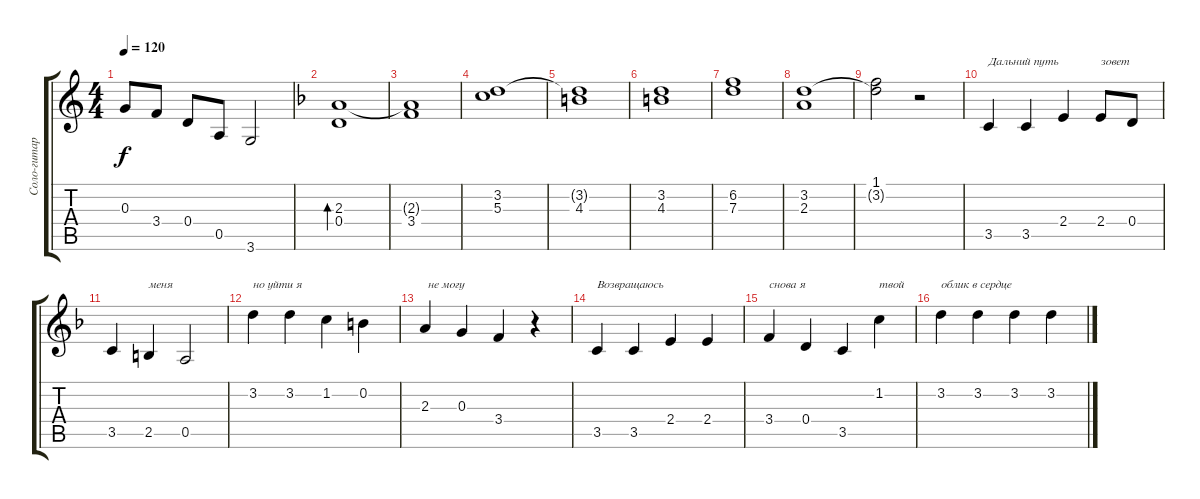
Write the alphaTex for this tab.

\track ("Соло-гитара" "Соло-гитар") {instrument electricguitarclean}
\staff {score tabs}
\tuning (E4 B3 G3 D3 A2 E2) {hide}
\ts (4 4)
\tempo 120
\clef g2
\ks c
0.3.8{dy f} 3.4.8 0.4.8 0.5.8 3.6.2 |
\ks f
(2.3 0.4).1{bd 480 volume 14 instrument synthstrings1} |
(2.3{t} 3.4).1 |
(3.2 5.3).1 |
(3.2{t} 4.3).1 |
(3.2 4.3).1 |
(6.2 7.3).1 |
(3.2 2.3).1 |
(1.1 3.2{t}).2 r.2 |
3.5.4{txt "Дальний путь" volume 16} 3.5.4 2.4.4 2.4.8{txt "зовет"} 0.4.8 |
3.5.4 2.5.4{txt "меня"} 0.5.2 |
3.2.4{txt "но уйти я"} 3.2.4 1.2.4 0.2.4 |
2.3.4{txt " не могу"} 0.3.4 3.4.4 r.4 |
3.5.4{txt "Возвращаюсь"} 3.5.4 2.4.4 2.4.4 |
3.4.4{txt "снова я"} 0.4.4 3.5.4 1.2.4{txt "твой"} |
3.2.4{txt "облик в сердце"} 3.2.4 3.2.4 3.2.4
